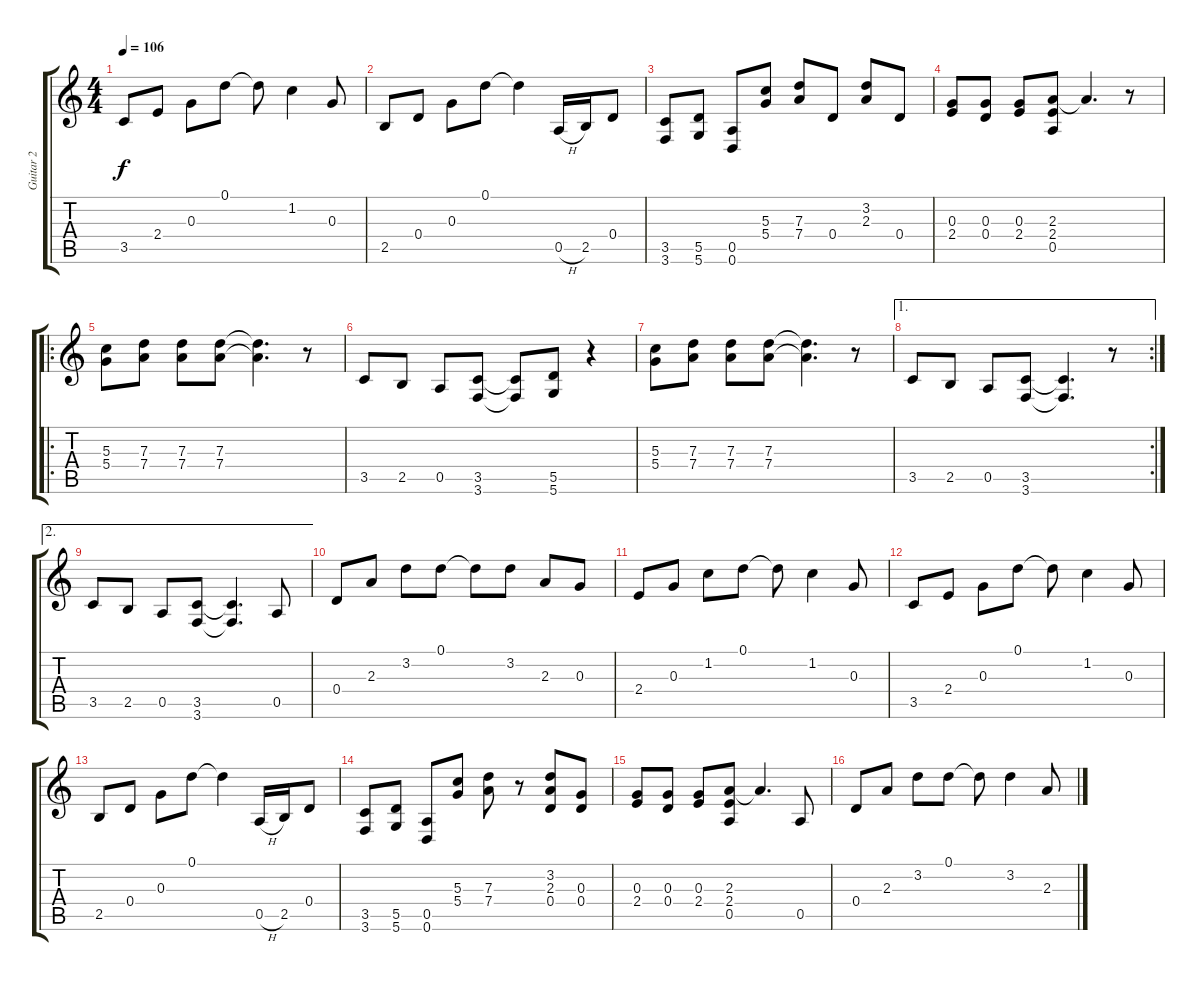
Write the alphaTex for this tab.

\track ("Guitar 2" "Guitar 2") {instrument distortionguitar}
\staff {score tabs}
\tuning (D4 B3 G3 D3 A2 D2) {hide}
\ts (4 4)
\tempo 106
\clef g2
\ks c
3.5.8{dy f} 2.4.8 0.3.8 0.1.8 0.1{t}.8 1.2.4 0.3.8 |
2.5.8 0.4.8 0.3.8 0.1.8 0.1{t}.4 0.5{h}.16 2.5.16 0.4.8 |
(3.5 3.6).8 (5.5 5.6).8 (0.5 0.6).8 (5.3 5.4).8 (7.3 7.4).8 0.4.8 (3.2 2.3).8 0.4.8 |
(0.3 2.4).8 (0.3 0.4).8 (0.3 2.4).8 (2.3 2.4 0.5).8 2.3{t}.4{d} r.8 |
\ro
(5.3 5.4).8 (7.3 7.4).8 (7.3 7.4).8 (7.3 7.4).8 (7.3{t} 7.4{t}).4{d} r.8 |
3.5.8 2.5.8 0.5.8 (3.5 3.6).8 (3.5{t} 3.6{t}).8 (5.5 5.6).8 r.4 |
(5.3 5.4).8 (7.3 7.4).8 (7.3 7.4).8 (7.3 7.4).8 (7.3{t} 7.4{t}).4{d} r.8 |
\ae 1
\rc 2
3.5.8 2.5.8 0.5.8 (3.5 3.6).8 (3.5{t} 3.6{t}).4{d} r.8 |
\ae 2
3.5.8 2.5.8 0.5.8 (3.5 3.6).8 (3.5{t} 3.6{t}).4{d} 0.5.8 |
0.4.8 2.3.8 3.2.8 0.1.8 0.1{t}.8 3.2.8 2.3.8 0.3.8 |
2.4.8 0.3.8 1.2.8 0.1.8 0.1{t}.8 1.2.4 0.3.8 |
3.5.8 2.4.8 0.3.8 0.1.8 0.1{t}.8 1.2.4 0.3.8 |
2.5.8 0.4.8 0.3.8 0.1.8 0.1{t}.4 0.5{h}.16 2.5.16 0.4.8 |
(3.5 3.6).8 (5.5 5.6).8 (0.5 0.6).8 (5.3 5.4).8 (7.3 7.4).8 r.8 (3.2 2.3 0.4).8 (0.3 0.4).8 |
(0.3 2.4).8 (0.3 0.4).8 (0.3 2.4).8 (2.3 2.4 0.5).8 2.3{t}.4{d} 0.5.8 |
0.4.8 2.3.8 3.2.8 0.1.8 0.1{t}.8 3.2.4 2.3.8
